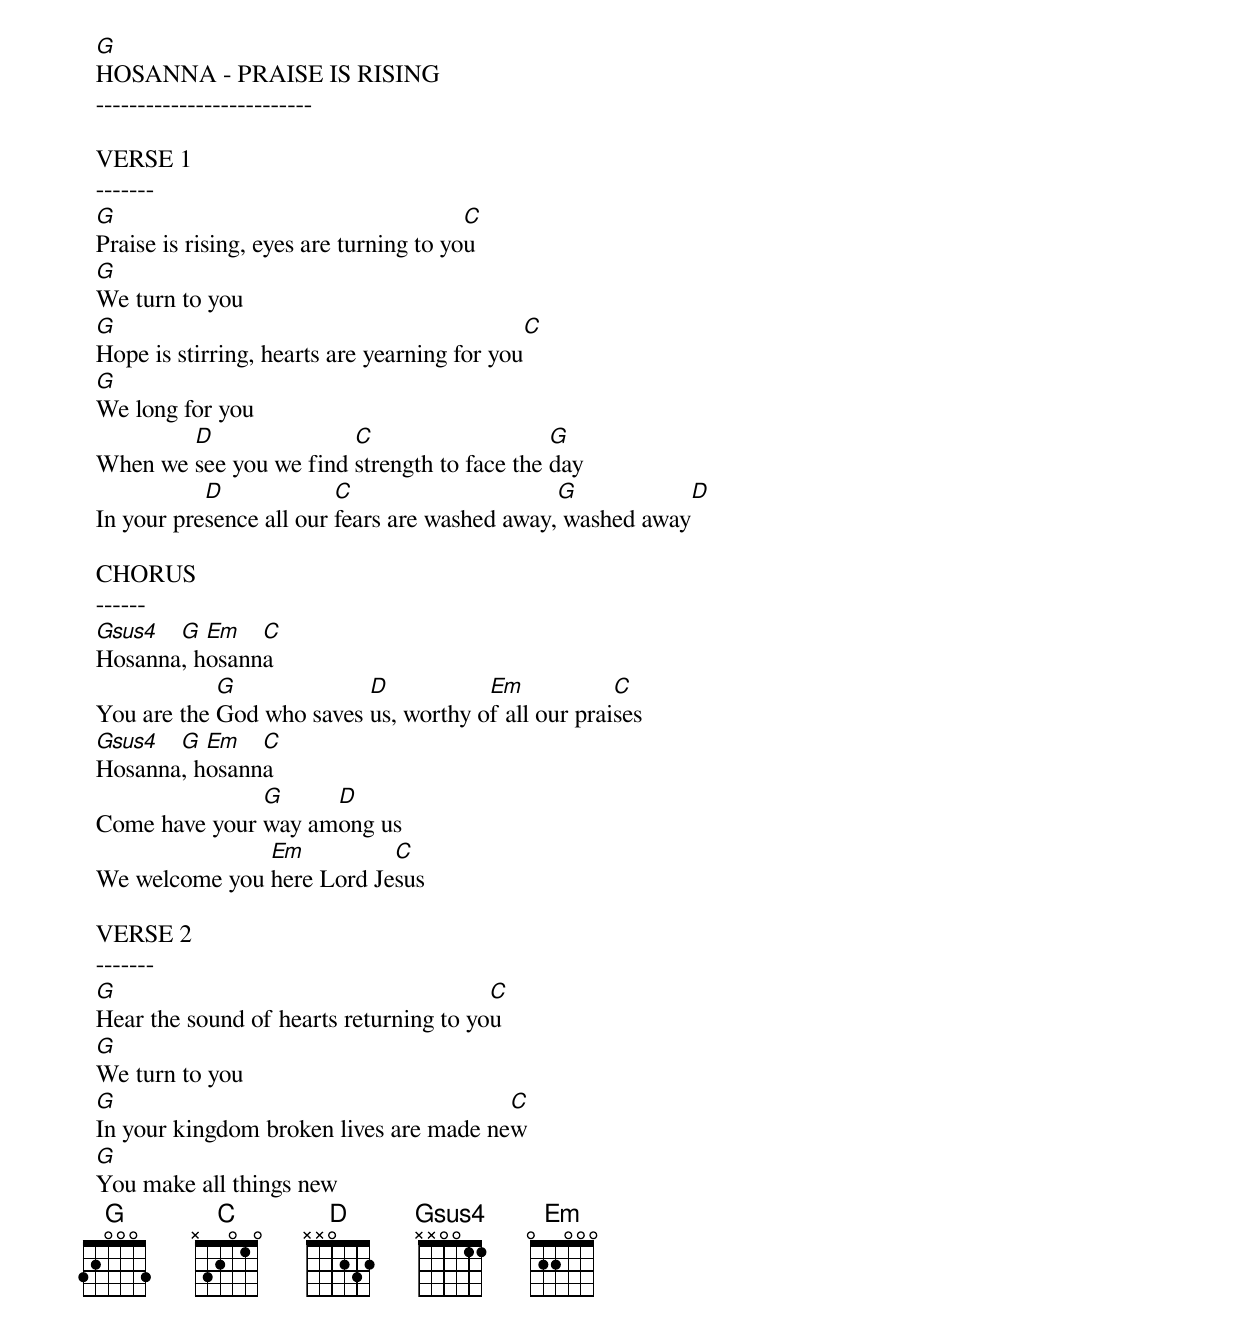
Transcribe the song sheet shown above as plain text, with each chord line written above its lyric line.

  G
  HOSANNA - PRAISE IS RISING
  --------------------------

  VERSE 1
  -------
  G                                       C
  Praise is rising, eyes are turning to you
  G
  We turn to you
  G      					     C
  Hope is stirring, hearts are yearning for you
  G
  We long for you
          D               C                    G
  When we see you we find strength to face the day
             D             C                     G           D
  In your presence all our fears are washed away, washed away

  CHORUS
  ------
  Gsus4  G  Em   C
  Hosanna, hosanna
              G             D           Em            C
  You are the God who saves us, worthy of all our praises
  Gsus4  G  Em   C
  Hosanna, hosanna
                 G     D
  Come have your way among us
                 Em          C
  We welcome you here Lord Jesus

  VERSE 2
  -------
  G                                       C
  Hear the sound of hearts returning to you
  G
  We turn to you
  G                                       C
  In your kingdom broken lives are made new
  G
  You make all things new
